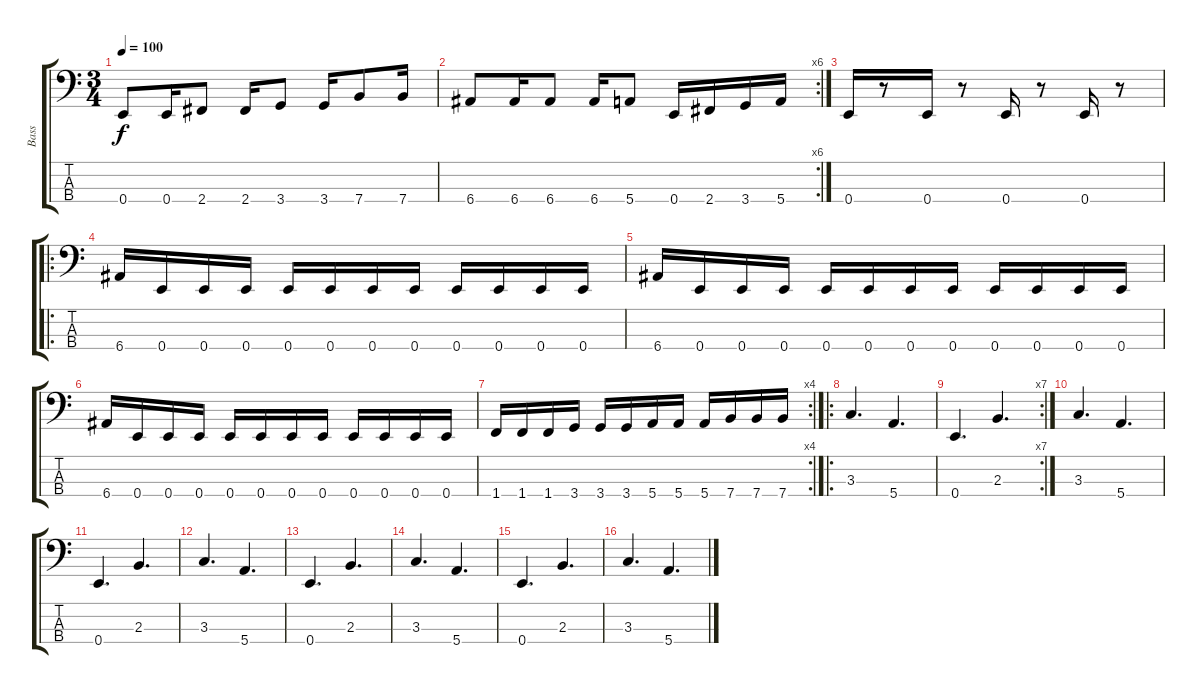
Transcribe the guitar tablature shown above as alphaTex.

\track ("Bass" "Bass") {instrument electricbassfinger}
\staff {score tabs}
\tuning (G2 D2 A1 E1) {hide}
\ts (3 4)
\tempo 100
\clef f4
\ks c
0.4.8{dy f} 0.4.16 2.4.8 2.4.16 3.4.8 3.4.16 7.4.8 7.4.16 |
\rc 6
6.4.8 6.4.16 6.4.8 6.4.16 5.4.8 0.4.16 2.4.16 3.4.16 5.4.16 |
0.4.16 r.8 0.4.16 r.8 0.4.16 r.8 0.4.16 r.8 |
\ro
6.4.16 0.4.16 0.4.16 0.4.16 0.4.16 0.4.16 0.4.16 0.4.16 0.4.16 0.4.16 0.4.16 0.4.16 |
6.4.16 0.4.16 0.4.16 0.4.16 0.4.16 0.4.16 0.4.16 0.4.16 0.4.16 0.4.16 0.4.16 0.4.16 |
6.4.16 0.4.16 0.4.16 0.4.16 0.4.16 0.4.16 0.4.16 0.4.16 0.4.16 0.4.16 0.4.16 0.4.16 |
\rc 4
1.4.16 1.4.16 1.4.16 3.4.16 3.4.16 3.4.16 5.4.16 5.4.16 5.4.16 7.4.16 7.4.16 7.4.16 |
\ro
3.3.4{d} 5.4.4{d} |
\rc 7
0.4.4{d} 2.3.4{d} |
3.3.4{d} 5.4.4{d} |
0.4.4{d} 2.3.4{d} |
3.3.4{d} 5.4.4{d} |
0.4.4{d} 2.3.4{d} |
3.3.4{d} 5.4.4{d} |
0.4.4{d} 2.3.4{d} |
3.3.4{d} 5.4.4{d}
